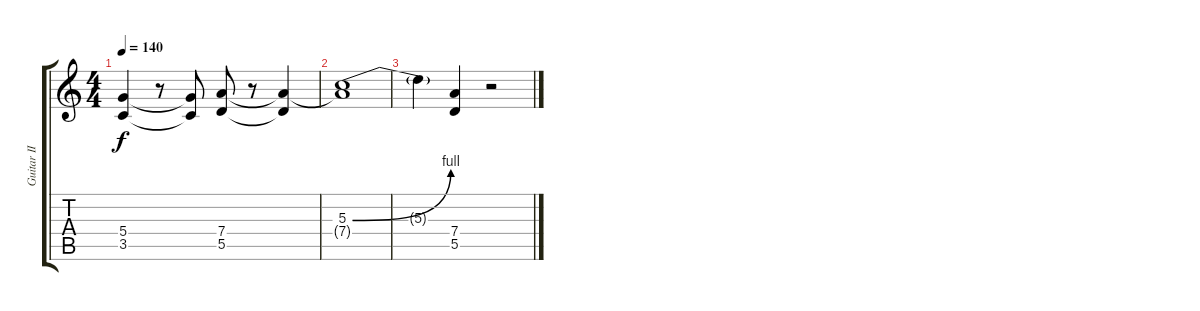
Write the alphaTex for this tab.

\track ("Guitar II" "Guitar II") {instrument overdrivenguitar}
\staff {score tabs}
\tuning (E4 B3 G3 D3 A2 E2) {hide}
\ts (4 4)
\tempo 140
\clef g2
\ks c
(5.4 3.5).4{dy f} r.8 (5.4{t} 3.5{t}).8 (7.4 5.5).8 r.8 (7.4{t} 5.5{t}).4 |
(5.3{be (bend 0 0 60 4)} 7.4{t}).1 |
5.3{t}.4 (7.4 5.5).4 r.2
